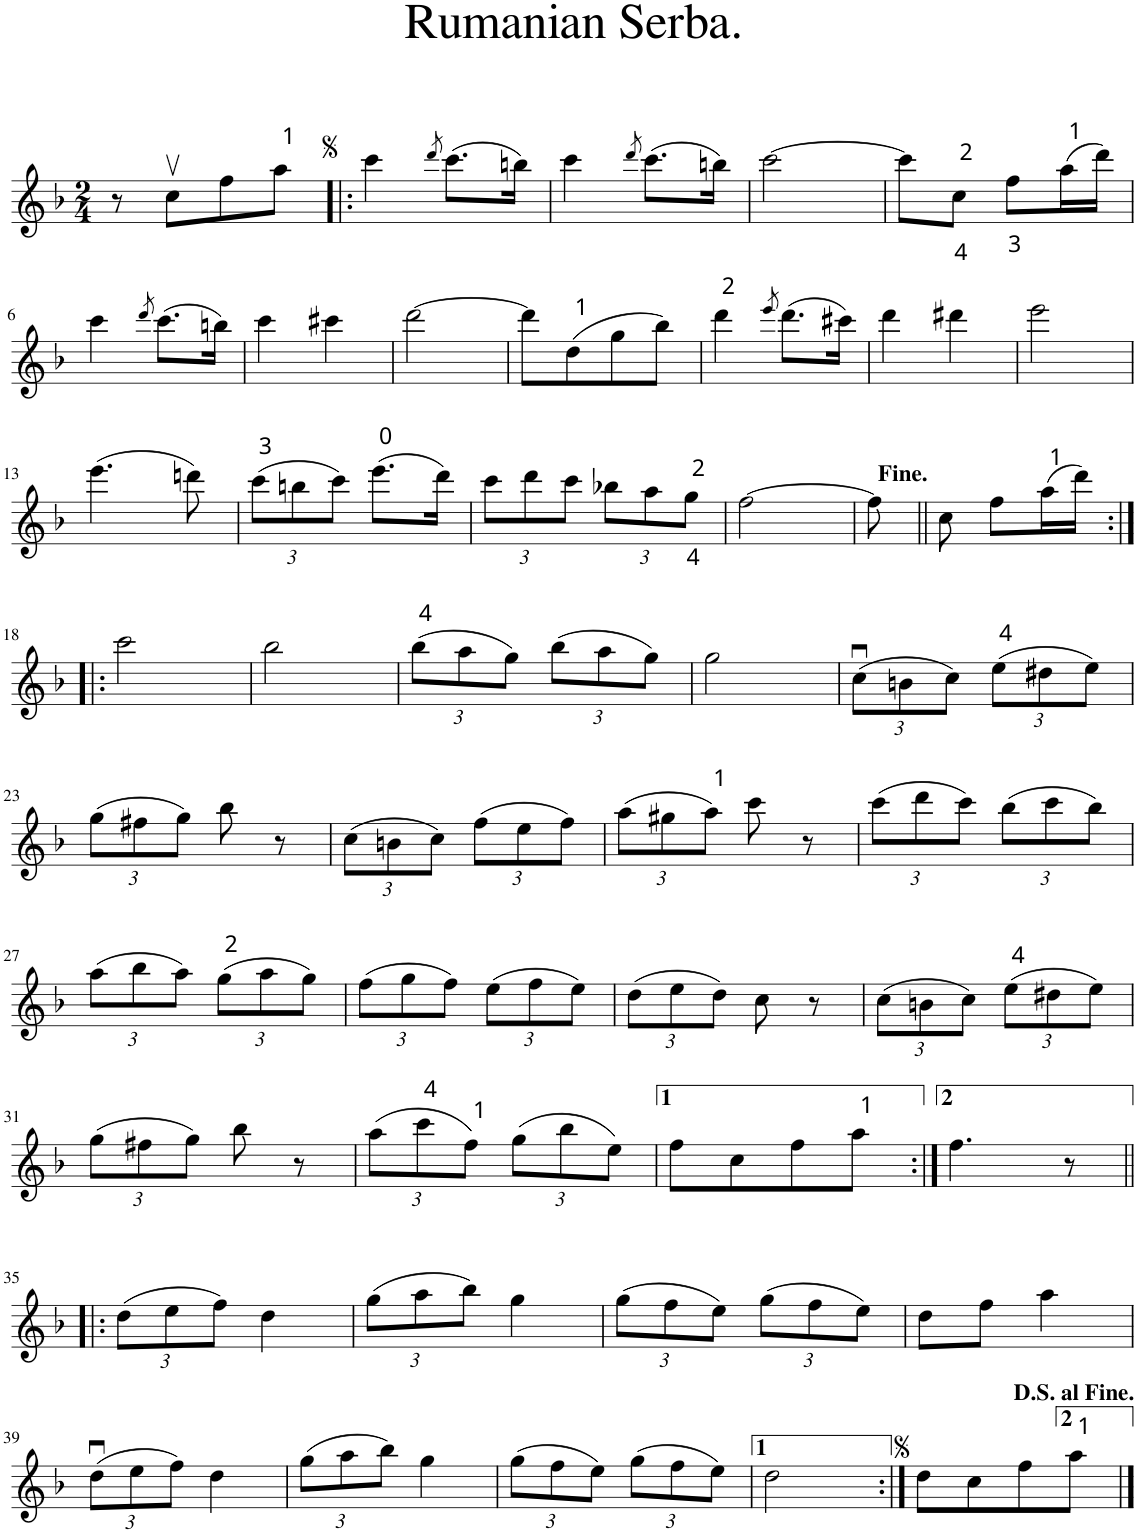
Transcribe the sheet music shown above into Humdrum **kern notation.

**kern
*part1
*staff1
*I"Piano
*I'Pno.
*clefG2
*k[b-]
*M2/4
=1
8r
8ccv\L
8ff\
8aa\J
=2!|:
4ccc\
8qddd/
(8.ccc\L
16bbn\Jk)
=3
4ccc\
8qddd/
(8.ccc\L
16bbn\Jk)
=4
[2ccc\
=5
8ccc\L]
8cc<\J
8ff<\L
(16aa\L
16ddd\JJ)
!!LO:LB:g=z
=6
4ccc\
8qddd/
(8.ccc\L
16bbn\Jk)
=7
4ccc\
4ccc#X\
=8
[2ddd\
=9
8ddd\L]
(8dd\
8gg\
8bb-\J)
=10
4ddd\
8qeee/
(8.ddd\L
16ccc#X\Jk)
=11
4ddd\
4ddd#X\
=12
2eee\
!!LO:LB:g=z
=13
(4.eee\
8dddn\)
=14
*Xbrackettup
(12ccc\L
12bbn\
12ccc\J)
(8.eee\L
16ddd\Jk)
=15
12ccc\L
12ddd\
12ccc\J
12bb-X\L
12aa\
12gg<\J
=16
[2ff\
=17
8ff\]
=17X1||
8cc\
8ff\L
(16aa\L
16ddd\JJ)
!!LO:LB:g=z
=18:|!|:
2ccc\
=19
2bb-\
=20
(12bb-\L
12aa\
12gg\J)
(12bb-\L
12aa\
12gg\J)
=21
2gg\
=22
(12ccu\L
12bn\
12cc\J)
(12ee\L
12dd#X\
12ee\J)
!!LO:LB:g=z
=23
(12gg\L
12ff#X\
12gg\J)
8bb-\
8r
=24
(12cc\L
12bn\
12cc\J)
(12ff\L
12ee\
12ff\J)
=25
(12aa\L
12gg#X\
12aa\J)
8ccc\
8r
=26
(12ccc\L
12ddd\
12ccc\J)
(12bb-\L
12ccc\
12bb-\J)
!!LO:LB:g=z
=27
(12aa\L
12bb-\
12aa\J)
(12gg\L
12aa\
12gg\J)
=28
(12ff\L
12gg\
12ff\J)
(12ee\L
12ff\
12ee\J)
=29
(12dd\L
12ee\
12dd\J)
8cc\
8r
=30
(12cc\L
12bn\
12cc\J)
(12ee\L
12dd#X\
12ee\J)
!!LO:LB:g=z
=31
(12gg\L
12ff#X\
12gg\J)
8bb-\
8r
=32
(12aa\L
12ccc\
12ff\J)
(12gg\L
12bb-\
12ee\J)
=33
8ff\L
8cc\
8ff\
8aa\J
=34:|!
4.ff\
8r
!!LO:LB:g=z
=35!|:
(12dd\L
12ee\
12ff\J)
4dd\
=36
(12gg\L
12aa\
12bb-\J)
4gg\
=37
(12gg\L
12ff\
12ee\J)
(12gg\L
12ff\
12ee\J)
=38
8dd\L
8ff\J
4aa\
!!LO:LB:g=z
=39
(12ddu\L
12ee\
12ff\J)
4dd\
=40
(12gg\L
12aa\
12bb-\J)
4gg\
=41
(12gg\L
12ff\
12ee\J)
(12gg\L
12ff\
12ee\J)
=42
2dd\
=43:|!
8dd\L
8cc\
8ff\
8aa\J
==
*-
